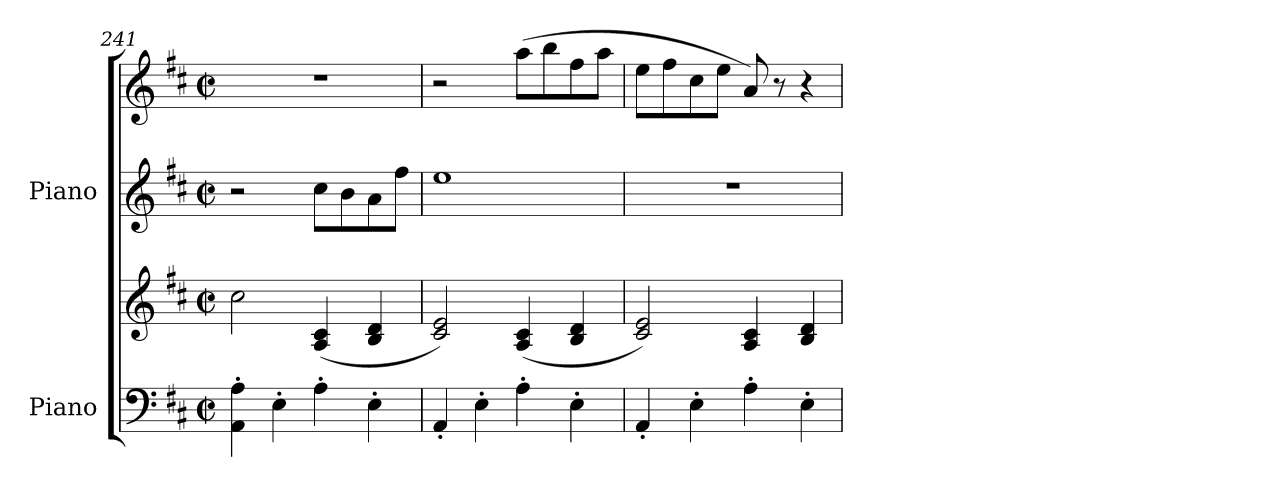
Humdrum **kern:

**kern	**kern	**kern	**kern
*part2	*part2	*part1	*part1
*staff4	*staff3	*staff2	*staff1
*I"Piano	*	*I"Piano	*
*I'Pno.	*	*I'Pno.	*
*clefF4	*clefG2	*clefG2	*clefG2
*k[f#c#]	*k[f#c#]	*k[f#c#]	*k[f#c#]
*M2/2	*M2/2	*M2/2	*M2/2
*met(c|)	*met(c|)	*met(c|)	*met(c|)
=241	=241	=241	=241
4AA\' 4A\'	2cc#\	2r	1r
4E'\	.	.	.
4A'\	(<4A/ 4c#/	8cc#\L	.
.	.	8b\	.
4E'\	4B/ 4d/	8a\	.
.	.	8ff#\J	.
!!LO:LB:g=z
=242	=242	=242	=242
4AA'/	2c#/ 2e/)	1ee	2r
4E'\	.	.	.
4A'\	(<4A/ 4c#/	.	(>8aa\L
.	.	.	8bb\
4E'\	4B/ 4d/	.	8ff#\
.	.	.	8aa\J
=243	=243	=243	=243
4AA'/	2c#/ 2e/)	1r	8ee\L
.	.	.	8ff#\
4E'\	.	.	8cc#\
.	.	.	8ee\J
4A'\	4A/ 4c#/	.	8a/)
.	.	.	8r
4E'\	4B/ 4d/	.	4r
=	=	=	=
*-	*-	*-	*-
